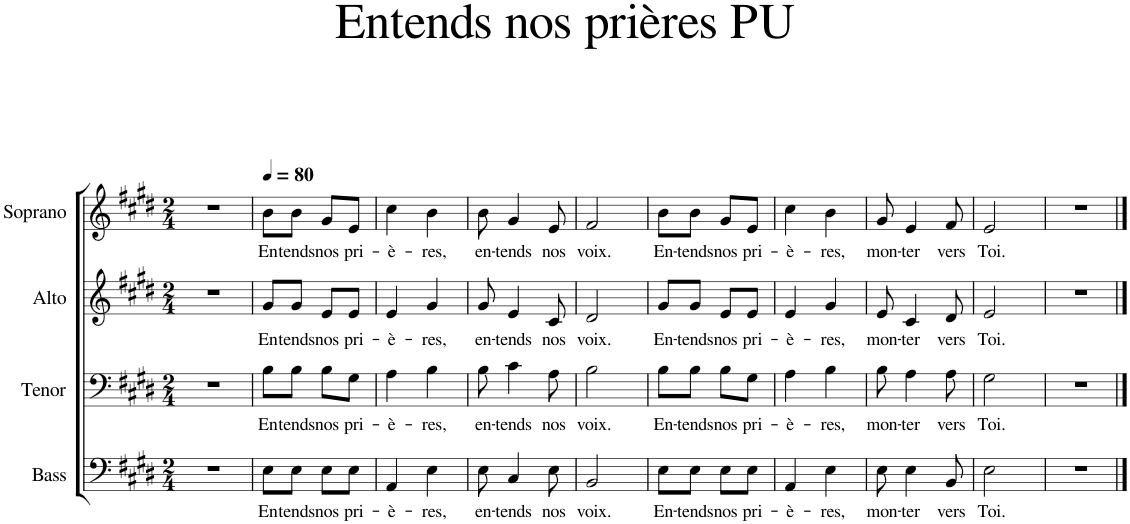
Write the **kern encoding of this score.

**kern	**text	**kern	**text	**kern	**text	**kern	**text
*part4	*part4	*part3	*part3	*part2	*part2	*part1	*part1
*staff4	*staff4	*staff3	*staff3	*staff2	*staff2	*staff1	*staff1
*I"Bass	*	*I"Tenor	*	*I"Alto	*	*I"Soprano	*
*I'B.	*	*I'T.	*	*I'A.	*	*I'S.	*
*clefF4	*	*clefF4	*	*clefG2	*	*clefG2	*
*k[f#c#g#d#]	*	*k[f#c#g#d#]	*	*k[f#c#g#d#]	*	*k[f#c#g#d#]	*
*M2/4	*	*M2/4	*	*M2/4	*	*M2/4	*
=1	=1	=1	=1	=1	=1	=1	=1
2r	.	2r	.	2r	.	2r	.
=2	=2	=2	=2	=2	=2	=2	=2
*	*	*	*	*	*	*MM80	*
!	!LO:LY:b	!	!LO:LY:b	!	!LO:LY:b	!	!LO:LY:b
8E\L	En	8B\L	En	8g#/L	En	8b\L	En
!	!LO:LY:b	!	!LO:LY:b	!	!LO:LY:b	!	!LO:LY:b
8E\J	tends	8B\J	tends	8g#/J	tends	8b\J	tends
!	!LO:LY:b	!	!LO:LY:b	!	!LO:LY:b	!	!LO:LY:b
8E\L	nos	8B\L	nos	8e/L	nos	8g#/L	nos
!	!LO:LY:b	!	!LO:LY:b	!	!LO:LY:b	!	!LO:LY:b
8E\J	pri-	8G#\J	pri-	8e/J	pri-	8e/J	pri-
=3	=3	=3	=3	=3	=3	=3	=3
!	!LO:LY:b	!	!LO:LY:b	!	!LO:LY:b	!	!LO:LY:b
4AA/	-è-	4A\	-è-	4e/	-è-	4cc#\	-è-
!	!LO:LY:b	!	!LO:LY:b	!	!LO:LY:b	!	!LO:LY:b
4E\	-res,	4B\	-res,	4g#/	-res,	4b\	-res,
=4	=4	=4	=4	=4	=4	=4	=4
!	!LO:LY:b	!	!LO:LY:b	!	!LO:LY:b	!	!LO:LY:b
8E\	en-	8B\	en-	8g#/	en-	8b\	en-
!	!LO:LY:b	!	!LO:LY:b	!	!LO:LY:b	!	!LO:LY:b
4C#/	-tends	4c#\	-tends	4e/	-tends	4g#/	-tends
!	!LO:LY:b	!	!LO:LY:b	!	!LO:LY:b	!	!LO:LY:b
8E\	nos	8A\	nos	8c#/	nos	8e/	nos
=5	=5	=5	=5	=5	=5	=5	=5
!	!LO:LY:b	!	!LO:LY:b	!	!LO:LY:b	!	!LO:LY:b
2BB/	voix.	2B\	voix.	2d#/	voix.	2f#/	voix.
=6	=6	=6	=6	=6	=6	=6	=6
!	!LO:LY:b	!	!LO:LY:b	!	!LO:LY:b	!	!LO:LY:b
8E\L	En-	8B\L	En-	8g#/L	En-	8b\L	En-
!	!LO:LY:b	!	!LO:LY:b	!	!LO:LY:b	!	!LO:LY:b
8E\J	-tends	8B\J	-tends	8g#/J	-tends	8b\J	-tends
!	!LO:LY:b	!	!LO:LY:b	!	!LO:LY:b	!	!LO:LY:b
8E\L	nos	8B\L	nos	8e/L	nos	8g#/L	nos
!	!LO:LY:b	!	!LO:LY:b	!	!LO:LY:b	!	!LO:LY:b
8E\J	pri-	8G#\J	pri-	8e/J	pri-	8e/J	pri-
=7	=7	=7	=7	=7	=7	=7	=7
!	!LO:LY:b	!	!LO:LY:b	!	!LO:LY:b	!	!LO:LY:b
4AA/	-è-	4A\	-è-	4e/	-è-	4cc#\	-è-
!	!LO:LY:b	!	!LO:LY:b	!	!LO:LY:b	!	!LO:LY:b
4E\	-res,	4B\	-res,	4g#/	-res,	4b\	-res,
=8	=8	=8	=8	=8	=8	=8	=8
!	!LO:LY:b	!	!LO:LY:b	!	!LO:LY:b	!	!LO:LY:b
8E\	mon-	8B\	mon-	8e/	mon-	8g#/	mon-
!	!LO:LY:b	!	!LO:LY:b	!	!LO:LY:b	!	!LO:LY:b
4E\	-ter	4A\	-ter	4c#/	-ter	4e/	-ter
!	!LO:LY:b	!	!LO:LY:b	!	!LO:LY:b	!	!LO:LY:b
8BB/	vers	8A\	vers	8d#/	vers	8f#/	vers
=9	=9	=9	=9	=9	=9	=9	=9
!	!LO:LY:b	!	!LO:LY:b	!	!LO:LY:b	!	!LO:LY:b
2E\	Toi.	2G#\	Toi.	2e/	Toi.	2e/	Toi.
=10	=10	=10	=10	=10	=10	=10	=10
2r	.	2r	.	2r	.	2r	.
==	==	==	==	==	==	==	==
*-	*-	*-	*-	*-	*-	*-	*-
